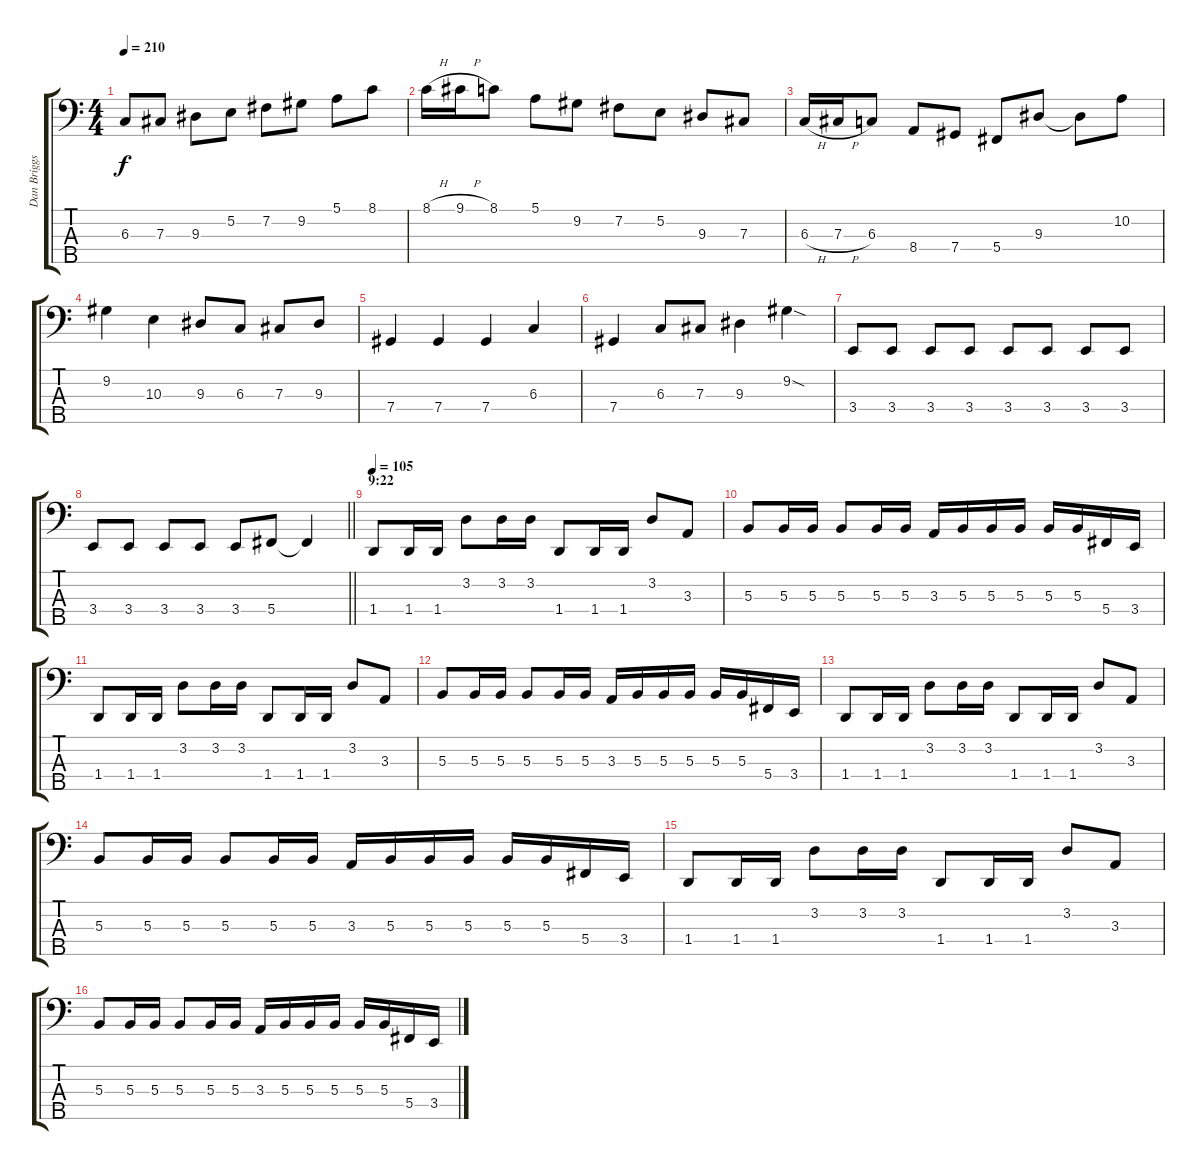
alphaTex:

\track ("Dan Briggs" "Dan Briggs") {instrument electricbassfinger}
\staff {score tabs}
\tuning (E2 B1 Gb1 Db1 Ab0) {hide}
\ts (4 4)
\tempo 210
\clef f4
\ks c
6.3.8{dy f} 7.3.8 9.3.8 5.2.8 7.2.8 9.2.8 5.1.8 8.1.8 |
8.1{h}.16 9.1{h}.16 8.1.8 5.1.8 9.2.8 7.2.8 5.2.8 9.3.8 7.3.8 |
6.3{h}.16 7.3{h}.16 6.3.8 8.4.8 7.4.8 5.4.8 9.3.8 9.3{t}.8 10.2.8 |
9.2.4 10.3.4 9.3.8 6.3.8 7.3.8 9.3.8 |
7.4.4 7.4.4 7.4.4 6.3.4 |
7.4.4 6.3.8 7.3.8 9.3.4 9.2{sod}.4 |
3.4.8 3.4.8 3.4.8 3.4.8 3.4.8 3.4.8 3.4.8 3.4.8 |
\barLineRight lightlight
3.4.8 3.4.8 3.4.8 3.4.8 3.4.8 5.4.8 5.4{t}.4 |
\section ("" "9:22")
\tempo 105
1.4.8 1.4.16 1.4.16 3.2.8 3.2.16 3.2.16 1.4.8 1.4.16 1.4.16 3.2.8 3.3.8 |
5.3.8 5.3.16 5.3.16 5.3.8 5.3.16 5.3.16 3.3.16 5.3.16 5.3.16 5.3.16 5.3.16 5.3.16 5.4.16 3.4.16 |
1.4.8 1.4.16 1.4.16 3.2.8 3.2.16 3.2.16 1.4.8 1.4.16 1.4.16 3.2.8 3.3.8 |
5.3.8 5.3.16 5.3.16 5.3.8 5.3.16 5.3.16 3.3.16 5.3.16 5.3.16 5.3.16 5.3.16 5.3.16 5.4.16 3.4.16 |
1.4.8 1.4.16 1.4.16 3.2.8 3.2.16 3.2.16 1.4.8 1.4.16 1.4.16 3.2.8 3.3.8 |
5.3.8 5.3.16 5.3.16 5.3.8 5.3.16 5.3.16 3.3.16 5.3.16 5.3.16 5.3.16 5.3.16 5.3.16 5.4.16 3.4.16 |
1.4.8 1.4.16 1.4.16 3.2.8 3.2.16 3.2.16 1.4.8 1.4.16 1.4.16 3.2.8 3.3.8 |
5.3.8 5.3.16 5.3.16 5.3.8 5.3.16 5.3.16 3.3.16 5.3.16 5.3.16 5.3.16 5.3.16 5.3.16 5.4.16 3.4.16
